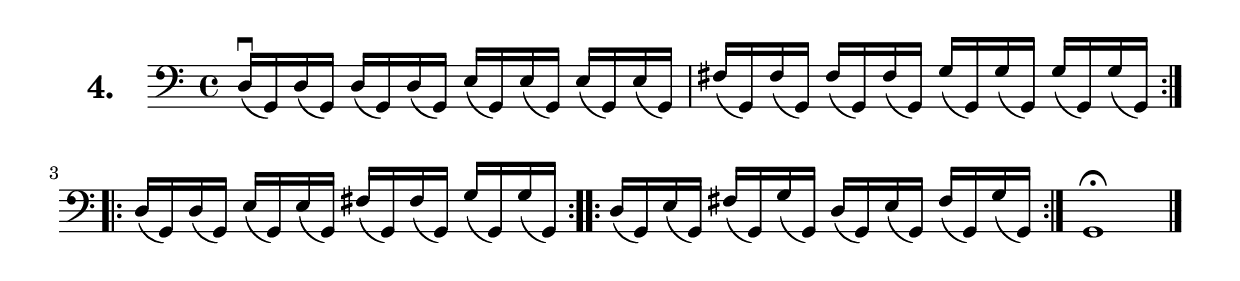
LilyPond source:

\version "2.18.2"

\score {
  \new StaffGroup = "" \with {
        instrumentName = \markup { \bold \huge { \larger "4." }}
      }
  <<
    \new Staff = "celloI" 
    \relative c {
      \clef bass
      \key c \major
      \time 4/4

      \repeat volta 2 {
        d16\downbow( g,) d'( g,) d'( g,) d'( g,) e'( g,) e'( g,) e'( g,) e'( g,) | %01
        fis'( g,) fis'( g,) fis'( g,) fis'( g,) g'( g,) g'( g,) g'( g,) g'( g,)  | %02
      }
      \repeat volta 2 {
        d'( g,) d'( g,) e'( g,) e'( g,) fis'( g,) fis'( g,) g'( g,) g'( g,)      | %03
      }
      \repeat volta 2 {
        d'( g,) e'( g,) fis'( g,) g'( g,) d'( g,) e'( g,) fis'( g,) g'( g,)      | %04
      }
      g1\fermata \bar "|." %05

    }
  >>
  \layout {}
  \header {
    composer = "Sebastian Lee"
  }
}
